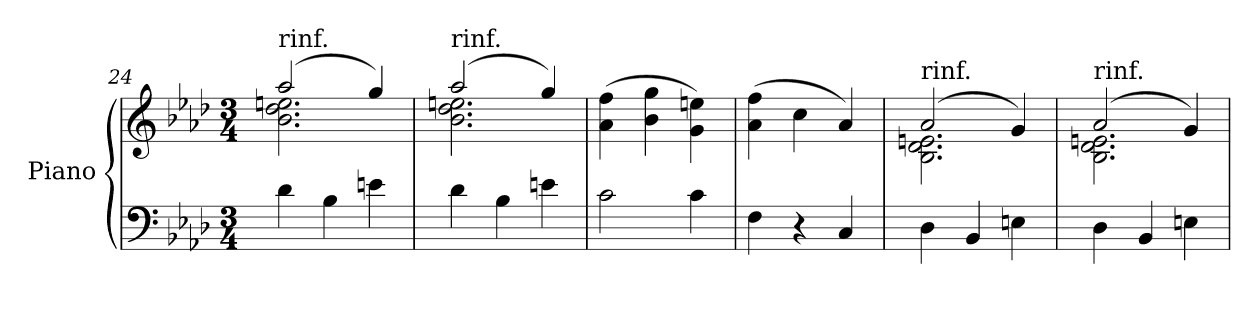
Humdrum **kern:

**kern	**kern
*part1	*part1
*staff2	*staff1
*I"Piano	*
*I'Pno	*
*clefF4	*clefG2
*k[b-e-a-d-]	*k[b-e-a-d-]
*A-:	*A-:
*M3/4	*M3/4
=24	=24
*	*^
!	!LO:TX:a:t=rinf.	!
4d-\	(>2aa-/	2.b-\ 2.dd-\ 2.een\
4B-\	.	.
4en\	4gg/)	.
=25	=25	=25
!	!LO:TX:a:t=rinf.	!
4d-\	(>2aa-/	2.b-\ 2.dd-\ 2.een\
4B-\	.	.
4en\	4gg/)	.
*	*v	*v
=26	=26
2c\	(>4a-\ 4ff\
.	4b-\ 4gg\
4c\	4g\ 4een\)
=27	=27
4F\	(>4a-\ 4ff\
4r	4cc\
4C/	4a-/)
=28	=28
*	*^
!	!LO:TX:a:t=rinf.	!
4D-\	(>2a-/	2.B-\ 2.d-\ 2.en\
4BB-/	.	.
4En\	4g/)	.
!!LO:LB:g=z	!!
=29	=29	=29
!	!LO:TX:a:t=rinf.	!
4D-\	(>2a-/	2.B-\ 2.d-\ 2.en\
4BB-/	.	.
4En\	4g/)	.
*	*v	*v
=	=
*-	*-
